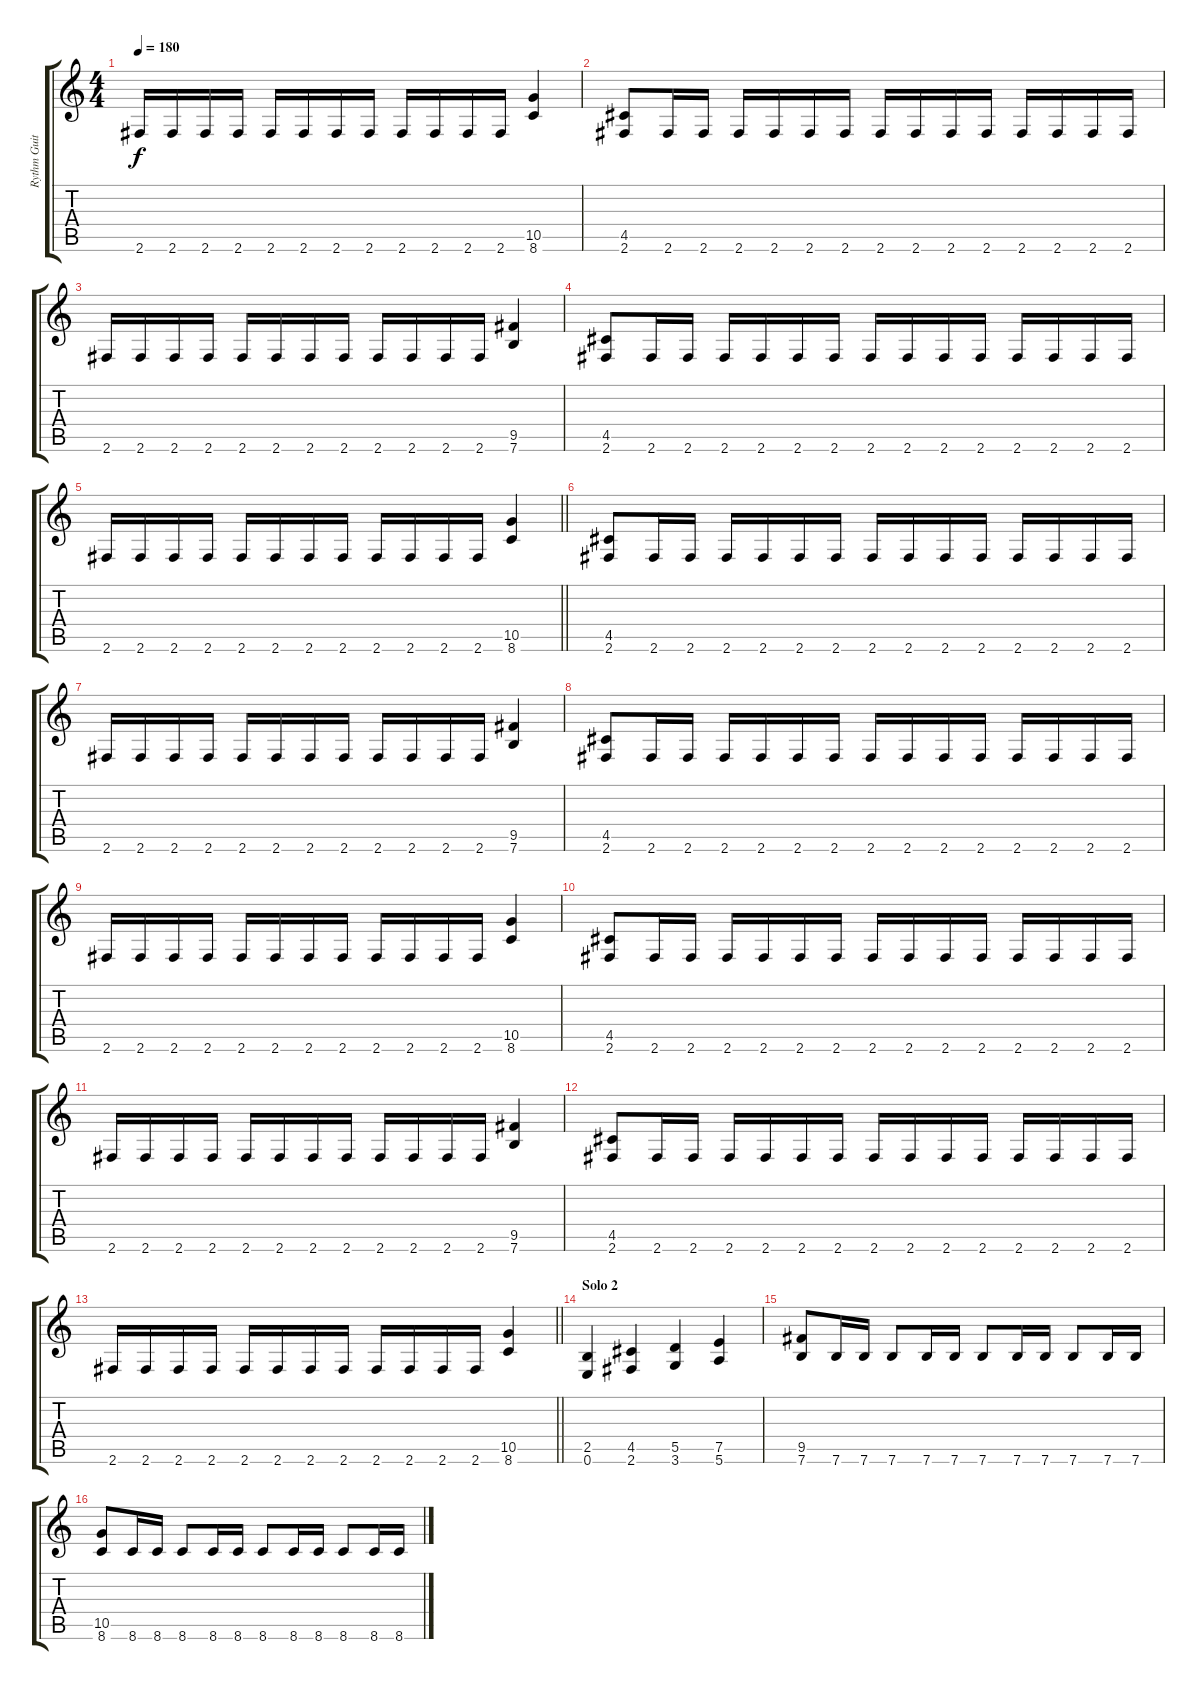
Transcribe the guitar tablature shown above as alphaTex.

\track ("Rythm Guitar" "Rythm Guit") {instrument distortionguitar}
\staff {score tabs}
\tuning (E4 B3 G3 D3 A2 E2) {hide}
\ts (4 4)
\tempo 180
\clef g2
\ks c
2.6.16{dy f} 2.6.16 2.6.16 2.6.16 2.6.16 2.6.16 2.6.16 2.6.16 2.6.16 2.6.16 2.6.16 2.6.16 (10.5 8.6).4 |
(4.5 2.6).8 2.6.16 2.6.16 2.6.16 2.6.16 2.6.16 2.6.16 2.6.16 2.6.16 2.6.16 2.6.16 2.6.16 2.6.16 2.6.16 2.6.16 |
2.6.16 2.6.16 2.6.16 2.6.16 2.6.16 2.6.16 2.6.16 2.6.16 2.6.16 2.6.16 2.6.16 2.6.16 (9.5 7.6).4 |
(4.5 2.6).8 2.6.16 2.6.16 2.6.16 2.6.16 2.6.16 2.6.16 2.6.16 2.6.16 2.6.16 2.6.16 2.6.16 2.6.16 2.6.16 2.6.16 |
\barLineRight lightlight
2.6.16 2.6.16 2.6.16 2.6.16 2.6.16 2.6.16 2.6.16 2.6.16 2.6.16 2.6.16 2.6.16 2.6.16 (10.5 8.6).4 |
(4.5 2.6).8 2.6.16 2.6.16 2.6.16 2.6.16 2.6.16 2.6.16 2.6.16 2.6.16 2.6.16 2.6.16 2.6.16 2.6.16 2.6.16 2.6.16 |
2.6.16 2.6.16 2.6.16 2.6.16 2.6.16 2.6.16 2.6.16 2.6.16 2.6.16 2.6.16 2.6.16 2.6.16 (9.5 7.6).4 |
(4.5 2.6).8 2.6.16 2.6.16 2.6.16 2.6.16 2.6.16 2.6.16 2.6.16 2.6.16 2.6.16 2.6.16 2.6.16 2.6.16 2.6.16 2.6.16 |
2.6.16 2.6.16 2.6.16 2.6.16 2.6.16 2.6.16 2.6.16 2.6.16 2.6.16 2.6.16 2.6.16 2.6.16 (10.5 8.6).4 |
(4.5 2.6).8 2.6.16 2.6.16 2.6.16 2.6.16 2.6.16 2.6.16 2.6.16 2.6.16 2.6.16 2.6.16 2.6.16 2.6.16 2.6.16 2.6.16 |
2.6.16 2.6.16 2.6.16 2.6.16 2.6.16 2.6.16 2.6.16 2.6.16 2.6.16 2.6.16 2.6.16 2.6.16 (9.5 7.6).4 |
(4.5 2.6).8 2.6.16 2.6.16 2.6.16 2.6.16 2.6.16 2.6.16 2.6.16 2.6.16 2.6.16 2.6.16 2.6.16 2.6.16 2.6.16 2.6.16 |
\barLineRight lightlight
2.6.16 2.6.16 2.6.16 2.6.16 2.6.16 2.6.16 2.6.16 2.6.16 2.6.16 2.6.16 2.6.16 2.6.16 (10.5 8.6).4 |
\section ("" "Solo 2")
(2.5 0.6).4 (4.5 2.6).4 (5.5 3.6).4 (7.5 5.6).4 |
(9.5 7.6).8 7.6.16 7.6.16 7.6.8 7.6.16 7.6.16 7.6.8 7.6.16 7.6.16 7.6.8 7.6.16 7.6.16 |
(10.5 8.6).8 8.6.16 8.6.16 8.6.8 8.6.16 8.6.16 8.6.8 8.6.16 8.6.16 8.6.8 8.6.16 8.6.16
